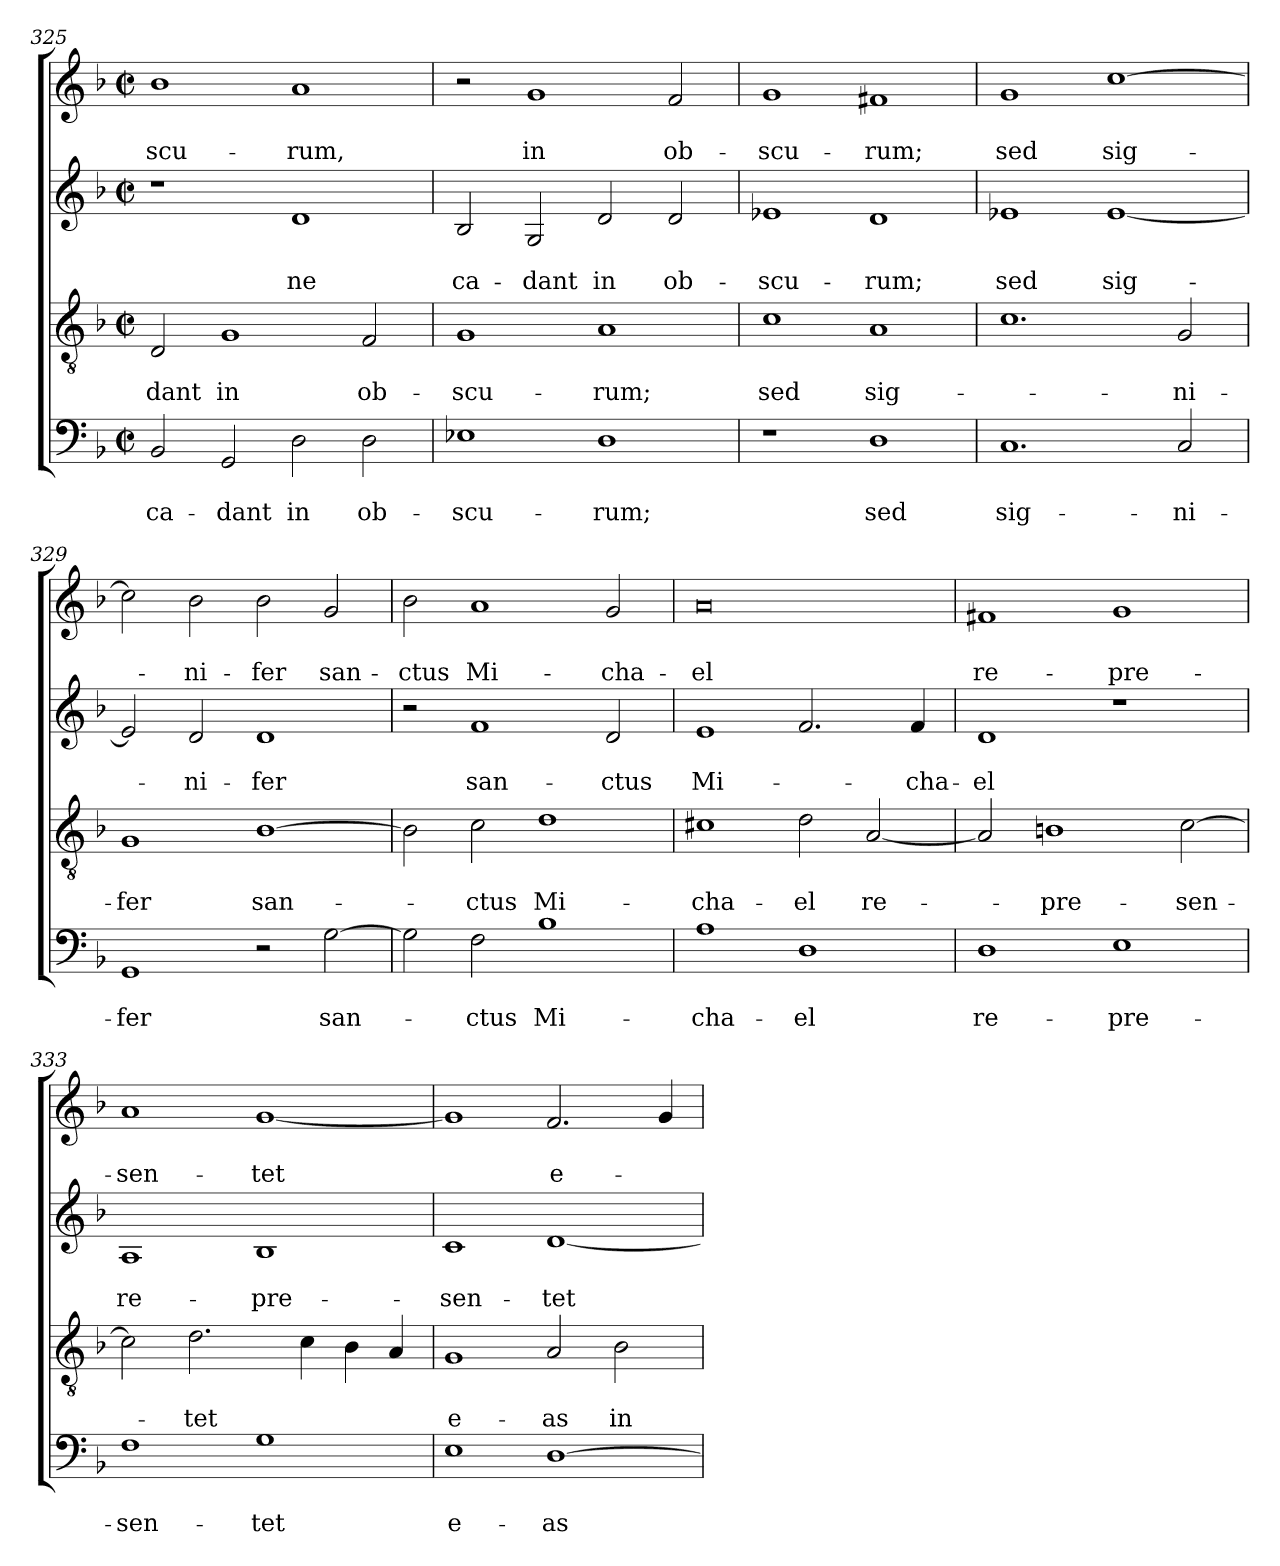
**kern	**text	**text	**kern	**text	**text	**kern	**text	**text	**kern	**text	**text
*part4	*part4	*part4	*part3	*part3	*part3	*part2	*part2	*part2	*part1	*part1	*part1
*staff4	*staff4	*staff4	*staff3	*staff3	*staff3	*staff2	*staff2	*staff2	*staff1	*staff1	*staff1
*clefF4	*	*	*clefGv2	*	*	*clefG2	*	*	*clefG2	*	*
*k[b-]	*	*	*k[b-]	*	*	*k[b-]	*	*	*k[b-]	*	*
*F:	*	*	*F:	*	*	*F:	*	*	*F:	*	*
*M2/2	*	*	*M2/2	*	*	*M2/2	*	*	*M2/2	*	*
*met(c|)	*	*	*met(c|)	*	*	*met(c|)	*	*	*met(c|)	*	*
=325	=325	=325	=325	=325	=325	=325	=325	=325	=325	=325	=325
!	!	!LO:LY:b	!	!	!LO:LY:b	!	!	!	!	!	!LO:LY:b
2BB-/	.	ca-	2D/	.	-dant	1r	.	.	1b-	.	-scu-
!	!	!LO:LY:b	!	!	!LO:LY:b	!	!	!	!	!	!
2GG/	.	-dant	1G	.	in	.	.	.	.	.	.
!	!	!LO:LY:b	!	!	!	!	!	!LO:LY:b	!	!	!LO:LY:b
2D\	.	in	.	.	.	1d	.	ne	1a	.	-rum,
!	!	!LO:LY:b	!	!	!LO:LY:b	!	!	!	!	!	!
2D\	.	ob-	2F/	.	ob-	.	.	.	.	.	.
=326	=326	=326	=326	=326	=326	=326	=326	=326	=326	=326	=326
!	!	!LO:LY:b	!	!	!LO:LY:b	!	!	!LO:LY:b	!	!	!
1E-X	.	-scu-	1G	.	-scu-	2B-/	.	ca-	2r	.	.
!	!	!	!	!	!	!	!	!LO:LY:b	!	!	!LO:LY:b
.	.	.	.	.	.	2G/	.	-dant	1g	.	in
!	!	!LO:LY:b	!	!	!LO:LY:b	!	!	!LO:LY:b	!	!	!
1D	.	-rum;	1A	.	-rum;	2d/	.	in	.	.	.
!	!	!	!	!	!	!	!	!LO:LY:b	!	!	!LO:LY:b
.	.	.	.	.	.	2d/	.	ob-	2f/	.	ob-
=327	=327	=327	=327	=327	=327	=327	=327	=327	=327	=327	=327
!	!	!	!	!	!LO:LY:b	!	!	!LO:LY:b	!	!	!LO:LY:b
1r	.	.	1c	.	sed	1e-X	.	-scu-	1g	.	-scu-
!	!	!LO:LY:b	!	!	!LO:LY:b	!	!	!LO:LY:b	!	!	!LO:LY:b
1D	.	sed	1A	.	sig-	1d	.	-rum;	1f#X	.	-rum;
=328	=328	=328	=328	=328	=328	=328	=328	=328	=328	=328	=328
!	!	!LO:LY:b	!	!	!	!	!	!LO:LY:b	!	!	!LO:LY:b
1.C	.	sig-	1.c	.	.	1e-X	.	sed	1g	.	sed
!	!	!	!	!	!	!	!	!LO:LY:b	!	!	!LO:LY:b
.	.	.	.	.	.	[1e-	.	sig-	[1cc	.	sig-
!	!	!LO:LY:b	!	!	!LO:LY:b	!	!	!	!	!	!
2C/	.	-ni-	2G/	.	-ni-	.	.	.	.	.	.
!!LO:LB:g=z
=329	=329	=329	=329	=329	=329	=329	=329	=329	=329	=329	=329
!	!	!LO:LY:b	!	!	!LO:LY:b	!	!	!	!	!	!
1GG	.	-fer	1G	.	-fer	2e-/]	.	.	2cc\]	.	.
!	!	!	!	!	!	!	!	!LO:LY:b	!	!	!LO:LY:b
.	.	.	.	.	.	2d/	.	-ni-	2b-\	.	-ni-
!	!	!	!	!	!LO:LY:b	!	!	!LO:LY:b	!	!	!LO:LY:b
2r	.	.	[1B-	.	san-	1d	.	-fer	2b-\	.	-fer
!	!	!LO:LY:b	!	!	!	!	!	!	!	!	!LO:LY:b
[2G\	.	san-	.	.	.	.	.	.	2g/	.	san-
=330	=330	=330	=330	=330	=330	=330	=330	=330	=330	=330	=330
!	!	!	!	!	!	!	!	!	!	!	!LO:LY:b
2G\]	.	.	2B-\]	.	.	2r	.	.	2b-\	.	-ctus
!	!	!LO:LY:b	!	!	!LO:LY:b	!	!	!LO:LY:b	!	!	!LO:LY:b
2F\	.	-ctus	2c\	.	-ctus	1f	.	san-	1a	.	Mi-
!	!	!LO:LY:b	!	!	!LO:LY:b	!	!	!	!	!	!
1B-	.	Mi-	1d	.	Mi-	.	.	.	.	.	.
!	!	!	!	!	!	!	!	!LO:LY:b	!	!	!LO:LY:b
.	.	.	.	.	.	2d/	.	-ctus	2g/	.	-cha-
=331	=331	=331	=331	=331	=331	=331	=331	=331	=331	=331	=331
!	!	!LO:LY:b	!	!	!LO:LY:b	!	!	!LO:LY:b	!	!	!LO:LY:b
1A	.	-cha-	1c#X	.	-cha-	1e	.	Mi-	0a	.	-el
!	!	!LO:LY:b	!	!	!LO:LY:b	!	!	!	!	!	!
1D	.	-el	2d\	.	-el	2.f/	.	.	.	.	.
!	!	!	!	!	!LO:LY:b	!	!	!	!	!	!
.	.	.	[2A/	.	re-	.	.	.	.	.	.
!	!	!	!	!	!	!	!	!LO:LY:b	!	!	!
.	.	.	.	.	.	4f/	.	-cha-	.	.	.
=332	=332	=332	=332	=332	=332	=332	=332	=332	=332	=332	=332
!	!	!LO:LY:b	!	!	!	!	!	!LO:LY:b	!	!	!LO:LY:b
1D	.	re-	2A/]	.	.	1d	.	-el	1f#X	.	re-
!	!	!	!	!	!LO:LY:b	!	!	!	!	!	!
.	.	.	1Bn	.	-pre-	.	.	.	.	.	.
!	!	!LO:LY:b	!	!	!	!	!	!	!	!	!LO:LY:b
1E	.	-pre-	.	.	.	1r	.	.	1g	.	-pre-
!	!	!	!	!	!LO:LY:b	!	!	!	!	!	!
.	.	.	[2c\	.	-sen-	.	.	.	.	.	.
=333	=333	=333	=333	=333	=333	=333	=333	=333	=333	=333	=333
!	!	!LO:LY:b	!	!	!	!	!	!LO:LY:b	!	!	!LO:LY:b
1F	.	-sen-	2c\]	.	.	1A	.	re-	1a	.	-sen-
!	!	!	!	!	!LO:LY:b	!	!	!	!	!	!
.	.	.	2.d\	.	-tet	.	.	.	.	.	.
!	!	!LO:LY:b	!	!	!	!	!	!LO:LY:b	!	!	!LO:LY:b
1G	.	-tet	.	.	.	1B-	.	-pre-	[1g	.	-tet
.	.	.	4c\	.	.	.	.	.	.	.	.
.	.	.	4B-\	.	.	.	.	.	.	.	.
.	.	.	4A/	.	.	.	.	.	.	.	.
!!LO:PB:g=z
=334	=334	=334	=334	=334	=334	=334	=334	=334	=334	=334	=334
!	!	!LO:LY:b	!	!	!LO:LY:b	!	!	!LO:LY:b	!	!	!
1E	.	e-	1G	.	e-	1c	.	-sen-	1g]	.	.
!	!	!LO:LY:b	!	!	!LO:LY:b	!	!	!LO:LY:b	!	!	!LO:LY:b
[1D	.	-as	2A/	.	-as	[1d	.	-tet	2.f/	.	e-
!	!	!	!	!	!LO:LY:b	!	!	!	!	!	!
.	.	.	2B-\	.	in	.	.	.	.	.	.
.	.	.	.	.	.	.	.	.	4g/	.	.
=	=	=	=	=	=	=	=	=	=	=	=
*-	*-	*-	*-	*-	*-	*-	*-	*-	*-	*-	*-
